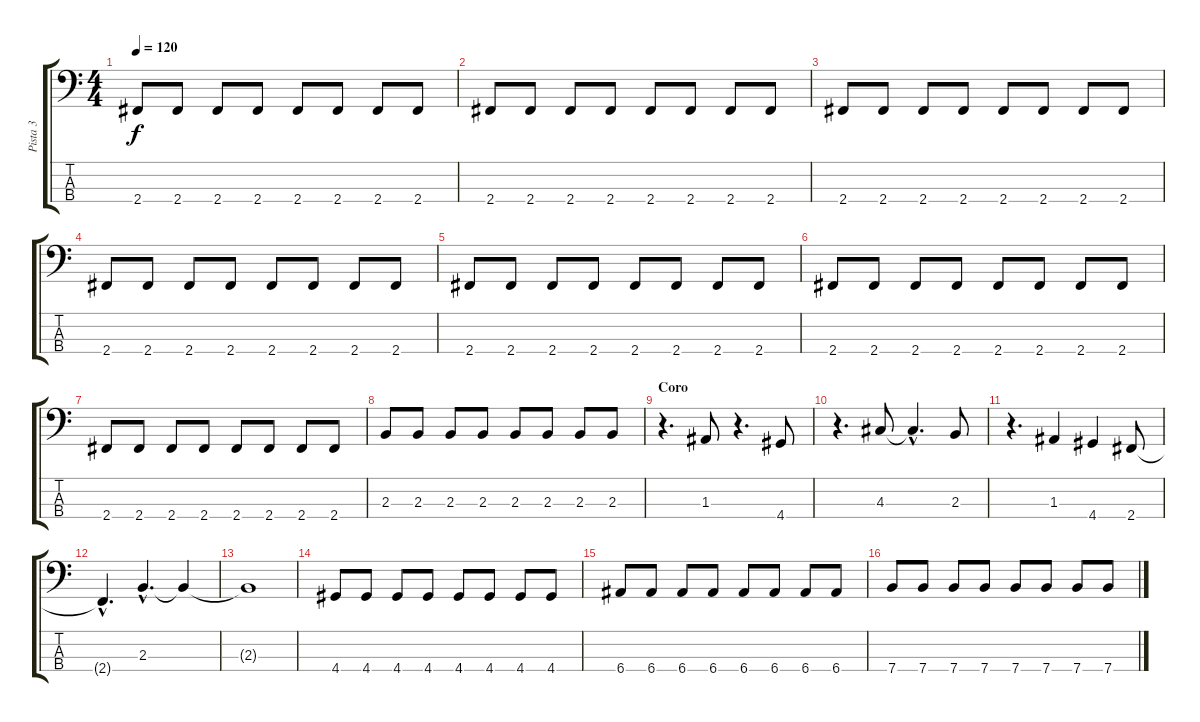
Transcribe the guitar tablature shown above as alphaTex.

\track ("Pista 3" "Pista 3") {instrument electricbassfinger}
\staff {score tabs}
\tuning (G2 D2 A1 E1) {hide}
\ts (4 4)
\tempo 120
\clef f4
\ks c
2.4.8{dy f} 2.4.8 2.4.8 2.4.8 2.4.8 2.4.8 2.4.8 2.4.8 |
2.4.8 2.4.8 2.4.8 2.4.8 2.4.8 2.4.8 2.4.8 2.4.8 |
2.4.8 2.4.8 2.4.8 2.4.8 2.4.8 2.4.8 2.4.8 2.4.8 |
2.4.8 2.4.8 2.4.8 2.4.8 2.4.8 2.4.8 2.4.8 2.4.8 |
2.4.8 2.4.8 2.4.8 2.4.8 2.4.8 2.4.8 2.4.8 2.4.8 |
2.4.8 2.4.8 2.4.8 2.4.8 2.4.8 2.4.8 2.4.8 2.4.8 |
2.4.8 2.4.8 2.4.8 2.4.8 2.4.8 2.4.8 2.4.8 2.4.8 |
2.3.8 2.3.8 2.3.8 2.3.8 2.3.8 2.3.8 2.3.8 2.3.8 |
\section ("" "Coro")
r.4{d} 1.3.8 r.4{d} 4.4.8 |
r.4{d} 4.3.8 4.3{hac t}.4{d} 2.3.8 |
r.4{d} 1.3.4 4.4.4 2.4.8 |
2.4{hac t}.4{d} 2.3{hac}.4{d} 2.3{t}.4 |
2.3{t}.1 |
4.4.8 4.4.8 4.4.8 4.4.8 4.4.8 4.4.8 4.4.8 4.4.8 |
6.4.8 6.4.8 6.4.8 6.4.8 6.4.8 6.4.8 6.4.8 6.4.8 |
7.4.8 7.4.8 7.4.8 7.4.8 7.4.8 7.4.8 7.4.8 7.4.8
